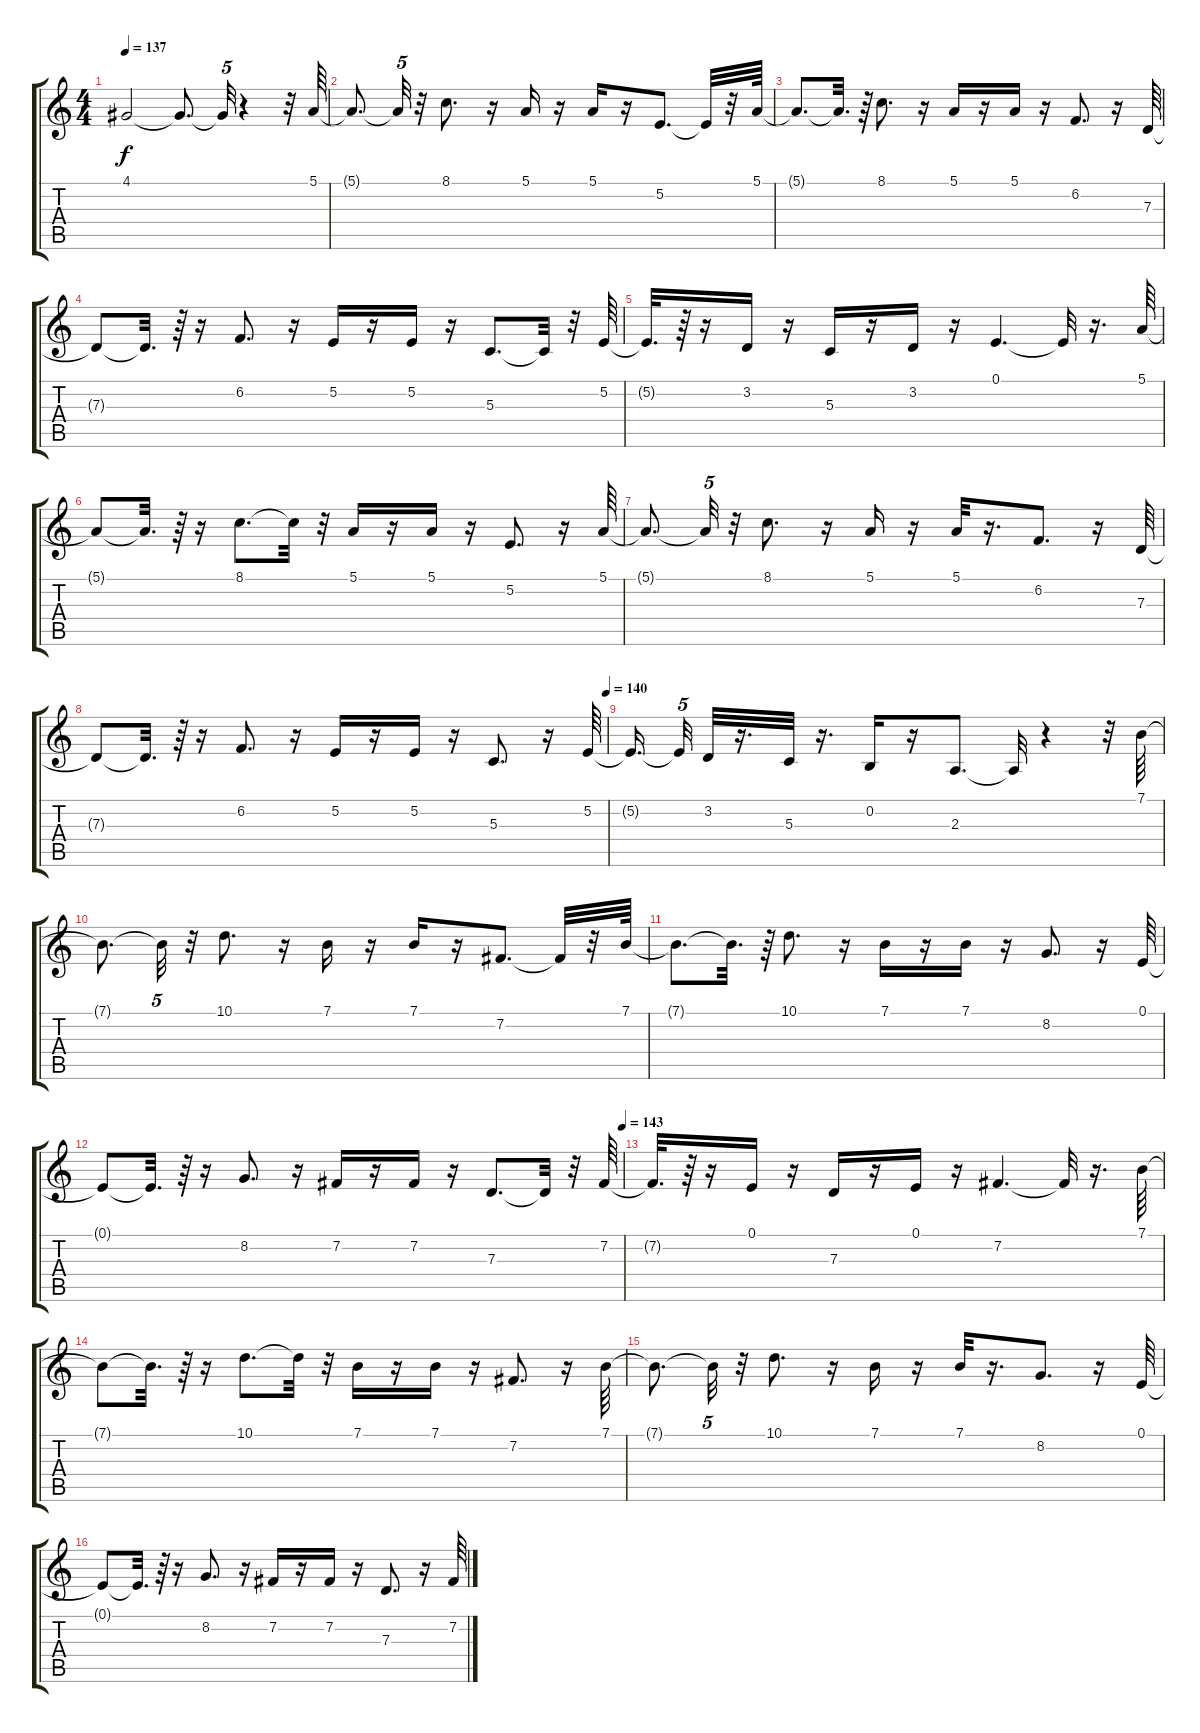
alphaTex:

\track "" {instrument tenorsax}
\staff {score tabs}
\tuning (E4 B3 G3 D3 A2 E2) {hide}
\ts (4 4)
\tempo 137
\clef g2
\ks c
4.1{t}.2{dy f} 4.1{t}.8{d} 4.1{t}.32{tu (5 4)} r.4 r.32 5.1.64 |
5.1{t}.8{d} 5.1{t}.32{tu (5 4)} r.32 8.1.8{d} r.16 5.1.16 r.16 5.1.16 r.16 5.2.8{d} 5.2{t}.32 r.32 5.1.64 |
5.1{t}.8{d} 5.1{t}.32{d} r.64 8.1.8{d} r.16 5.1.16 r.16 5.1.16 r.16 6.2.8{d} r.16 7.3.64 |
7.3{t}.8 7.3{t}.32{d} r.64 r.16 6.2.8{d} r.16 5.2.16 r.16 5.2.16 r.16 5.3.8{d} 5.3{t}.32 r.32 5.2.64 |
5.2{t}.32{d} r.64 r.16 3.2.16 r.16 5.3.16 r.16 3.2.16 r.16 0.1.4{d} 0.1{t}.32 r.16{d} 5.1.64 |
5.1{t}.8 5.1{t}.32{d} r.64 r.16 8.1.8{d} 8.1{t}.32 r.32 5.1.16 r.16 5.1.16 r.16 5.2.8{d} r.16 5.1.64 |
5.1{t}.8{d} 5.1{t}.32{tu (5 4)} r.32 8.1.8{d} r.16 5.1.16 r.16 5.1.32 r.16{d} 6.2.8{d} r.16 7.3.64 |
\tempo (140 1)
7.3{t}.8 7.3{t}.32{d} r.64 r.16 6.2.8{d} r.16 5.2.16 r.16 5.2.16 r.16 5.3.8{d} r.16 5.2.64 |
5.2{t}.16{d} 5.2{t}.32{tu (5 4)} 3.2.32 r.16{d} 5.3.32 r.16{d} 0.2.16 r.16 2.3.8{d} 2.3{t}.32 r.4 r.32 7.1.64 |
7.1{t}.8{d} 7.1{t}.32{tu (5 4)} r.32 10.1.8{d} r.16 7.1.16 r.16 7.1.16 r.16 7.2.8{d} 7.2{t}.32 r.32 7.1.64 |
7.1{t}.8{d} 7.1{t}.32{d} r.64 10.1.8{d} r.16 7.1.16 r.16 7.1.16 r.16 8.2.8{d} r.16 0.1.64 |
\tempo (143 1)
0.1{t}.8 0.1{t}.32{d} r.64 r.16 8.2.8{d} r.16 7.2.16 r.16 7.2.16 r.16 7.3.8{d} 7.3{t}.32 r.32 7.2.64 |
7.2{t}.32{d} r.64 r.16 0.1.16 r.16 7.3.16 r.16 0.1.16 r.16 7.2.4{d} 7.2{t}.32 r.16{d} 7.1.64 |
7.1{t}.8 7.1{t}.32{d} r.64 r.16 10.1.8{d} 10.1{t}.32 r.32 7.1.16 r.16 7.1.16 r.16 7.2.8{d} r.16 7.1.64 |
7.1{t}.8{d} 7.1{t}.32{tu (5 4)} r.32 10.1.8{d} r.16 7.1.16 r.16 7.1.32 r.16{d} 8.2.8{d} r.16 0.1.64 |
0.1{t}.8 0.1{t}.32{d} r.64 r.16 8.2.8{d} r.16 7.2.16 r.16 7.2.16 r.16 7.3.8{d} r.16 7.2.64
